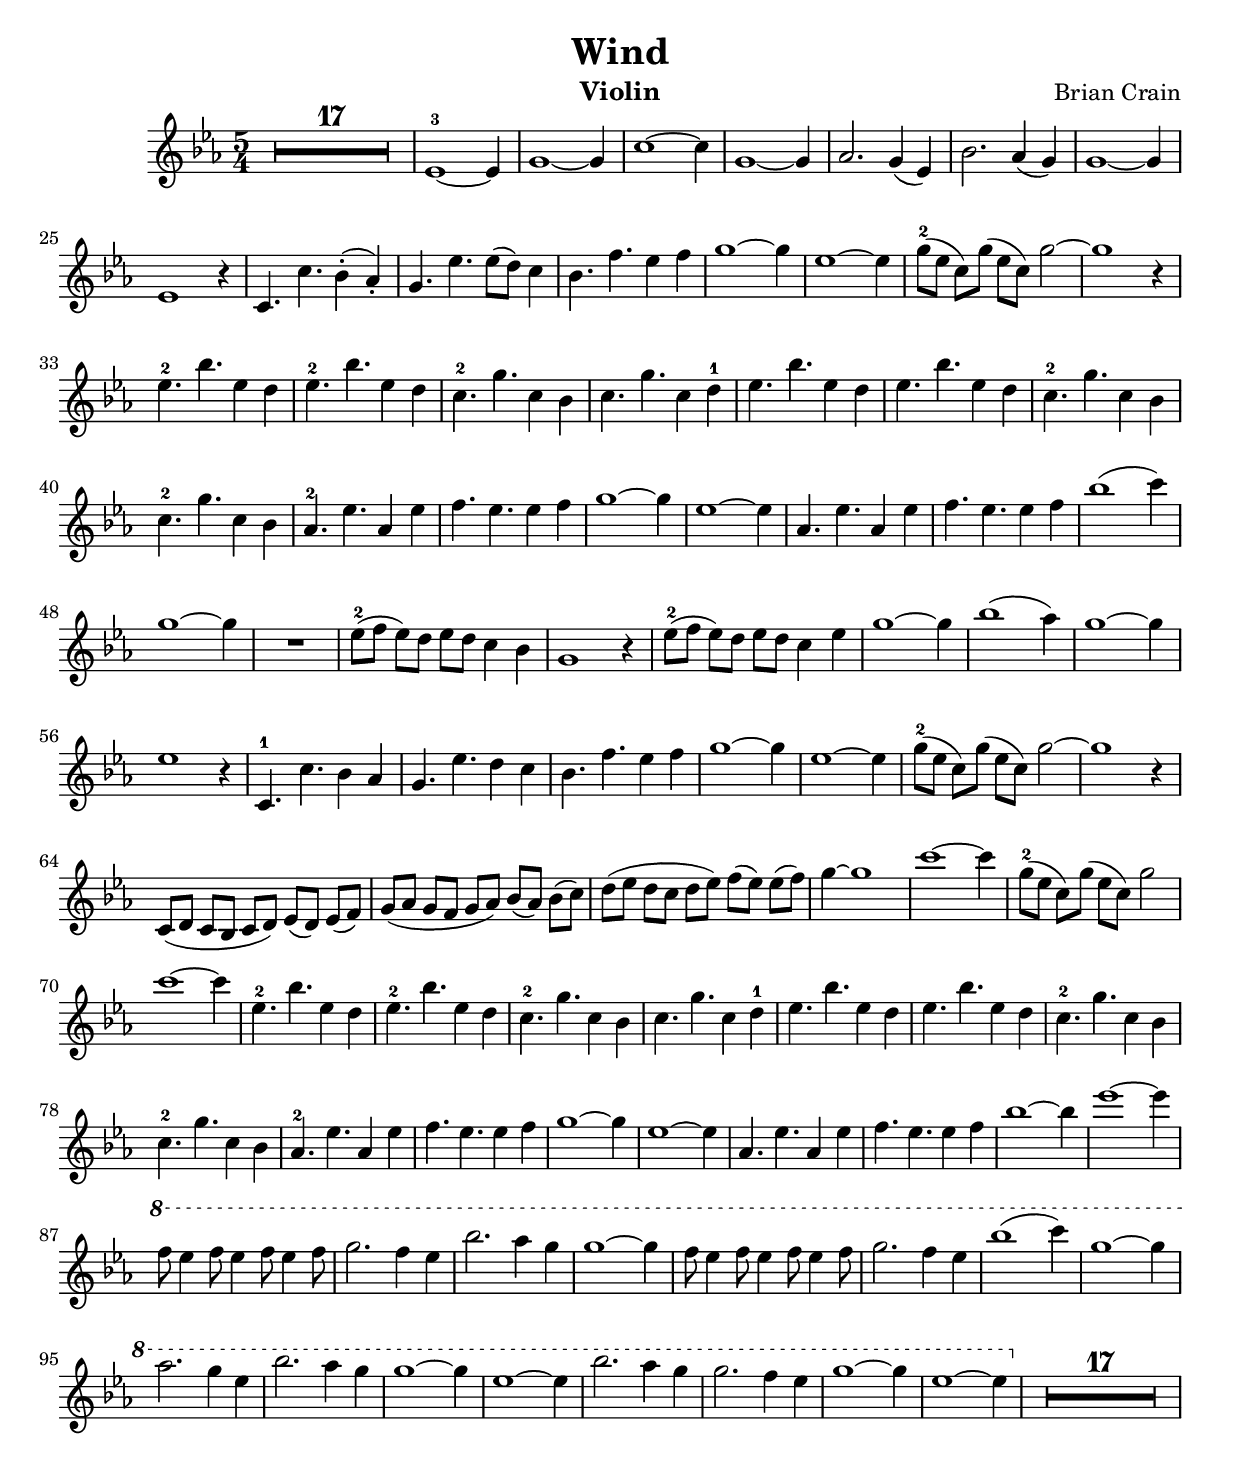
\version "2.8.12"

\header {
	title = "Wind"
	composer = "Brian Crain"
	instrument = "Violin"
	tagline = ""
}


midunfold = \relative c'' {
	\repeat unfold 2{ es4.-2 bes' es,4 d } |  c4.-2 g' c,4 bes 
	c4. g' c,4 d-1 | \repeat unfold 2{ es4. bes' es,4 d } |
	\repeat unfold 2 { c4.-2 g' c,4 bes } | 
	as4.-2 es' as,4 es' | f4. es es4 f | g1~ g4 | 
	es1~ es4 | as,4. es' as,4 es' | f4. es es4 f 
}

melody = \relative c' {
	\key c \minor
	\time 5/4
	\compressFullBarRests
	R1*5/4*17 | es1~-3 es4 | g1~ g4 |
	c1~ c4 | g1~ g4 | as2. g4( es) | bes'2. as4( g) |
	g1~ g4 | es1 r4 | c4. c' bes4-.( as-.) |  g4. es' es8( d) c4 |
	bes4. f' es4 f | g1~ g4 | es1~ es4 | g8-2( es c) g'( es c) g'2~ |
	g1 r4 | 
	\midunfold | bes1( c4) | 
	g1~ g4 | R1*5/4 | es8(-2 f es) d es d c4 bes | g1 r4 |
	es'8(-2 f es) d es d c4 es | g1~ g4 | bes1( as4) | g1~ g4 |
	es1 r4 | c,4.-1 c' bes4 as |  g4. es'  d4 c | bes4. f' es4 f |
	g1~ g4 | es1~ es4 | g8-2( es c) g'( es c) g'2~ | g1 r4
	c,,8( d c bes c d) es( d) es( f) | g( as g f g as) bes( as) bes( c) |
	d( es d c d es) f( es) es( f) | g4~ g1
	c1~ c4 | g8(-2 es c) g'( es c) g'2 | c1~ c4 | 
	\midunfold
	bes1~ bes4 | es1~ es4 | \ottava #1 \repeat unfold 3 { f8 es4 } f8 |
	g2. f4 es | bes'2. as4 g | g1~ g4 | \repeat unfold 3 {f8 es4 } f8 |
	g2. f4 es | bes'1( c4) | g1~ g4 | as2. g4 es | bes'2. as4 g | 
	g1~ g4 | es1~ es4 | bes'2. as4 g | g2. f4 es | g1~ g4 | es1~ es4 |
	R1*5/4*17
} 


\score {
	\new Staff = "Violin" {
		\melody
	}
}
